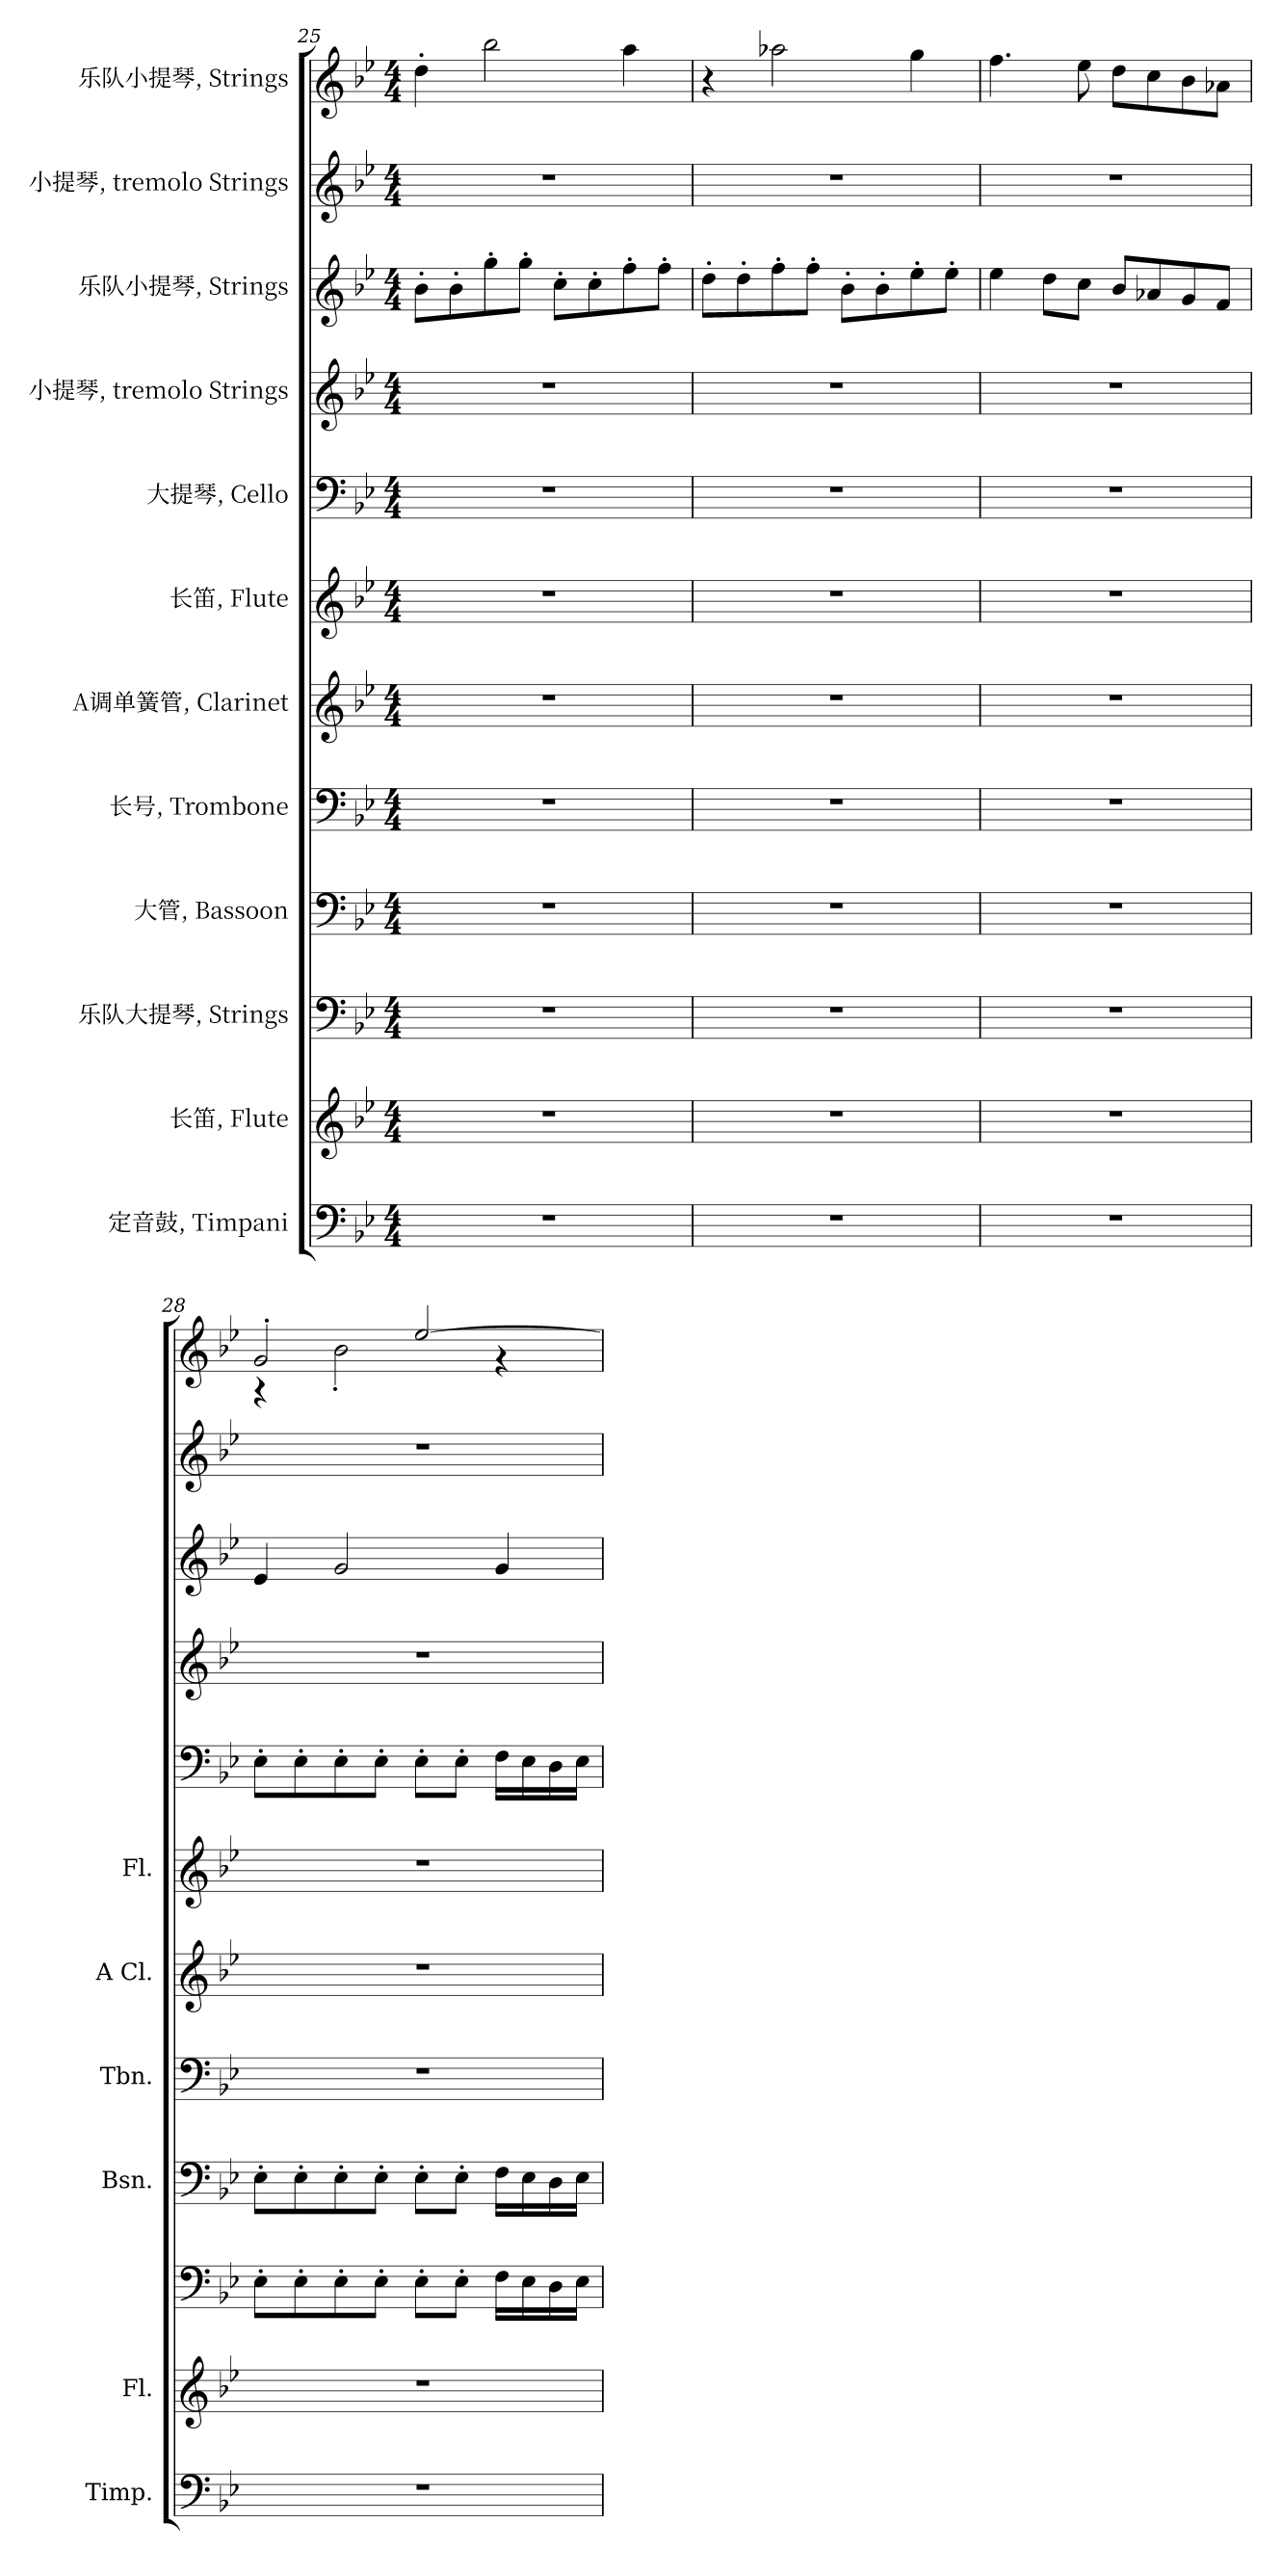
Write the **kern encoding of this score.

**kern	**kern	**kern	**kern	**kern	**kern	**kern	**kern	**kern	**kern	**kern	**kern
*part12	*part11	*part10	*part9	*part8	*part7	*part6	*part5	*part4	*part3	*part2	*part1
*staff12	*staff11	*staff10	*staff9	*staff8	*staff7	*staff6	*staff5	*staff4	*staff3	*staff2	*staff1
*I"定音鼓, Timpani	*I"长笛, Flute	*I"乐队大提琴, Strings	*I"大管, Bassoon	*I"长号, Trombone	*I"A调单簧管, Clarinet	*I"长笛, Flute	*I"大提琴, Cello	*I"小提琴, tremolo Strings	*I"乐队小提琴, Strings	*I"小提琴, tremolo Strings	*I"乐队小提琴, Strings
*I'Timp.	*I'Fl.	*	*I'Bsn.	*I'Tbn.	*I'A Cl.	*I'Fl.	*	*	*	*	*
!!LO:PB:g=z
*clefF4	*clefG2	*clefF4	*clefF4	*clefF4	*clefG2	*clefG2	*clefF4	*clefG2	*clefG2	*clefG2	*clefG2
*	*	*	*	*	*ITrd2c3	*	*	*	*	*	*
*k[b-e-]	*k[b-e-]	*k[b-e-]	*k[b-e-]	*k[b-e-]	*k[f#]	*k[b-e-]	*k[b-e-]	*k[b-e-]	*k[b-e-]	*k[b-e-]	*k[b-e-]
*M4/4	*M4/4	*M4/4	*M4/4	*M4/4	*M4/4	*M4/4	*M4/4	*M4/4	*M4/4	*M4/4	*M4/4
=25	=25	=25	=25	=25	=25	=25	=25	=25	=25	=25	=25
1r	1r	1r	1r	1r	1r	1r	1r	1r	8b-'\L	1r	4dd'\
.	.	.	.	.	.	.	.	.	8b-'\	.	.
.	.	.	.	.	.	.	.	.	8gg'\	.	2bb-\
.	.	.	.	.	.	.	.	.	8gg'\J	.	.
.	.	.	.	.	.	.	.	.	8cc'\L	.	.
.	.	.	.	.	.	.	.	.	8cc'\	.	.
.	.	.	.	.	.	.	.	.	8ff'\	.	4aa\
.	.	.	.	.	.	.	.	.	8ff'\J	.	.
=26	=26	=26	=26	=26	=26	=26	=26	=26	=26	=26	=26
1r	1r	1r	1r	1r	1r	1r	1r	1r	8dd'\L	1r	4r
.	.	.	.	.	.	.	.	.	8dd'\	.	.
.	.	.	.	.	.	.	.	.	8ff'\	.	2aa-X\
.	.	.	.	.	.	.	.	.	8ff'\J	.	.
.	.	.	.	.	.	.	.	.	8b-'\L	.	.
.	.	.	.	.	.	.	.	.	8b-'\	.	.
.	.	.	.	.	.	.	.	.	8ee-'\	.	4gg\
.	.	.	.	.	.	.	.	.	8ee-'\J	.	.
=27	=27	=27	=27	=27	=27	=27	=27	=27	=27	=27	=27
1r	1r	1r	1r	1r	1r	1r	1r	1r	4ee-\	1r	4.ff\
.	.	.	.	.	.	.	.	.	8dd\L	.	.
.	.	.	.	.	.	.	.	.	8cc\J	.	8ee-\
.	.	.	.	.	.	.	.	.	8b-/L	.	8dd\L
.	.	.	.	.	.	.	.	.	8a-X/	.	8cc\
.	.	.	.	.	.	.	.	.	8g/	.	8b-\
.	.	.	.	.	.	.	.	.	8f/J	.	8a-X\J
=28	=28	=28	=28	=28	=28	=28	=28	=28	=28	=28	=28
*	*	*	*	*	*	*	*	*	*	*	*^
1r	1r	8E-'\L	8E-'\L	1r	1r	1r	8E-'\L	1r	4e-/	1r	2g'/	4r
.	.	8E-'\	8E-'\	.	.	.	8E-'\	.	.	.	.	.
.	.	8E-'\	8E-'\	.	.	.	8E-'\	.	2g/	.	.	2b-'\
.	.	8E-'\J	8E-'\J	.	.	.	8E-'\J	.	.	.	.	.
.	.	8E-'\L	8E-'\L	.	.	.	8E-'\L	.	.	.	[2ee-/	.
.	.	8E-'\J	8E-'\J	.	.	.	8E-'\J	.	.	.	.	.
.	.	16F\LL	16F\LL	.	.	.	16F\LL	.	4g/	.	.	4r
.	.	16E-\	16E-\	.	.	.	16E-\	.	.	.	.	.
.	.	16D\	16D\	.	.	.	16D\	.	.	.	.	.
.	.	16E-\JJ	16E-\JJ	.	.	.	16E-\JJ	.	.	.	.	.
*	*	*	*	*	*	*	*	*	*	*	*v	*v
=	=	=	=	=	=	=	=	=	=	=	=
*-	*-	*-	*-	*-	*-	*-	*-	*-	*-	*-	*-
